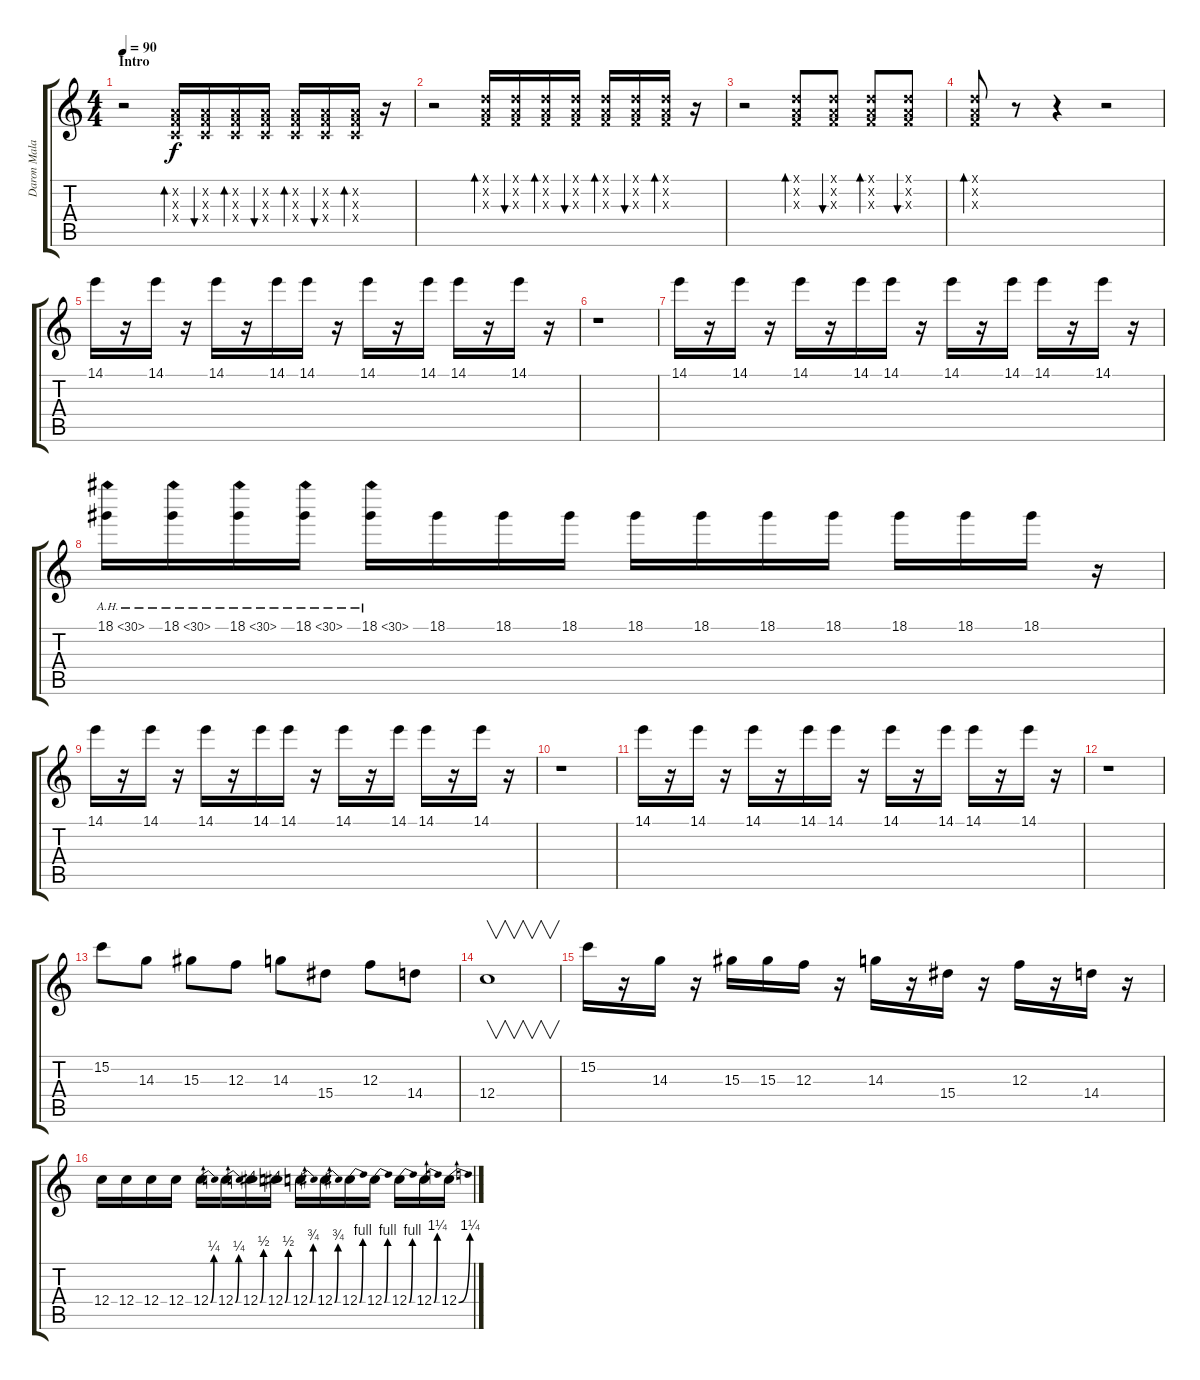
\track ("Daron Malakian" "Daron Mala") {instrument distortionguitar}
\staff {score tabs}
\tuning (D4 A3 F3 C3 G2 C3) {hide}
\ts (4 4)
\section ("" "Intro")
\tempo 90
\clef g2
\ks c
r.2{dy f instrument distortionguitar} (0.2{x} 0.3{x} 0.4{x}).16{bd 60} (0.2{x} 0.3{x} 0.4{x}).16{bu 60} (0.2{x} 0.3{x} 0.4{x}).16{bd 60} (0.2{x} 0.3{x} 0.4{x}).16{bu 60} (0.2{x} 0.3{x} 0.4{x}).16{bd 60} (0.2{x} 0.3{x} 0.4{x}).16{bu 60} (0.2{x} 0.3{x} 0.4{x}).16{bd 60} r.16 |
r.2 (0.1{x} 0.2{x} 0.3{x}).16{bd 60} (0.1{x} 0.2{x} 0.3{x}).16{bu 60} (0.1{x} 0.2{x} 0.3{x}).16{bd 60} (0.1{x} 0.2{x} 0.3{x}).16{bu 60} (0.1{x} 0.2{x} 0.3{x}).16{bd 60} (0.1{x} 0.2{x} 0.3{x}).16{bu 60} (0.1{x} 0.2{x} 0.3{x}).16{bd 60} r.16 |
r.2 (0.1{x} 0.2{x} 0.3{x}).8{bd 60} (0.1{x} 0.2{x} 0.3{x}).8{bu 60} (0.1{x} 0.2{x} 0.3{x}).8{bd 60} (0.1{x} 0.2{x} 0.3{x}).8{bu 60} |
(0.1{x} 0.2{x} 0.3{x}).8{bd 60} r.8 r.4 r.2 |
14.1.16 r.16 14.1.16 r.16 14.1.16 r.16 14.1.16 14.1.16 r.16 14.1.16 r.16 14.1.16 14.1.16 r.16 14.1.16 r.16 |
r.1 |
14.1.16 r.16 14.1.16 r.16 14.1.16 r.16 14.1.16 14.1.16 r.16 14.1.16 r.16 14.1.16 14.1.16 r.16 14.1.16 r.16 |
18.1{ah 12}.16 18.1{ah 12}.16 18.1{ah 12}.16 18.1{ah 12}.16 18.1{ah 12}.16 18.1.16 18.1.16 18.1.16 18.1.16 18.1.16 18.1.16 18.1.16 18.1.16 18.1.16 18.1.16 r.16 |
14.1.16 r.16 14.1.16 r.16 14.1.16 r.16 14.1.16 14.1.16 r.16 14.1.16 r.16 14.1.16 14.1.16 r.16 14.1.16 r.16 |
r.1 |
14.1.16 r.16 14.1.16 r.16 14.1.16 r.16 14.1.16 14.1.16 r.16 14.1.16 r.16 14.1.16 14.1.16 r.16 14.1.16 r.16 |
r.1 |
15.2.8 14.3.8 15.3.8 12.3.8 14.3.8 15.4.8 12.3.8 14.4.8 |
12.4.1{v} |
15.2.16 r.16 14.3.16 r.16 15.3.16 15.3.16 12.3.16 r.16 14.3.16 r.16 15.4.16 r.16 12.3.16 r.16 14.4.16 r.16 |
12.4.16 12.4.16 12.4.16 12.4.16 12.4{be (bend 0 0 60 1)}.16 12.4{be (bend 0 0 60 1)}.16 12.4{be (bend 0 0 60 2)}.16 12.4{be (bend 0 0 60 2)}.16 12.4{be (bend 0 0 60 3)}.16 12.4{be (bend 0 0 60 3)}.16 12.4{be (bend 0 0 60 4)}.16 12.4{be (bend 0 0 60 4)}.16 12.4{be (bend 0 0 60 4)}.16 12.4{be (bend 0 0 60 5)}.16 12.4{be (bend 0 0 60 5)}.16
